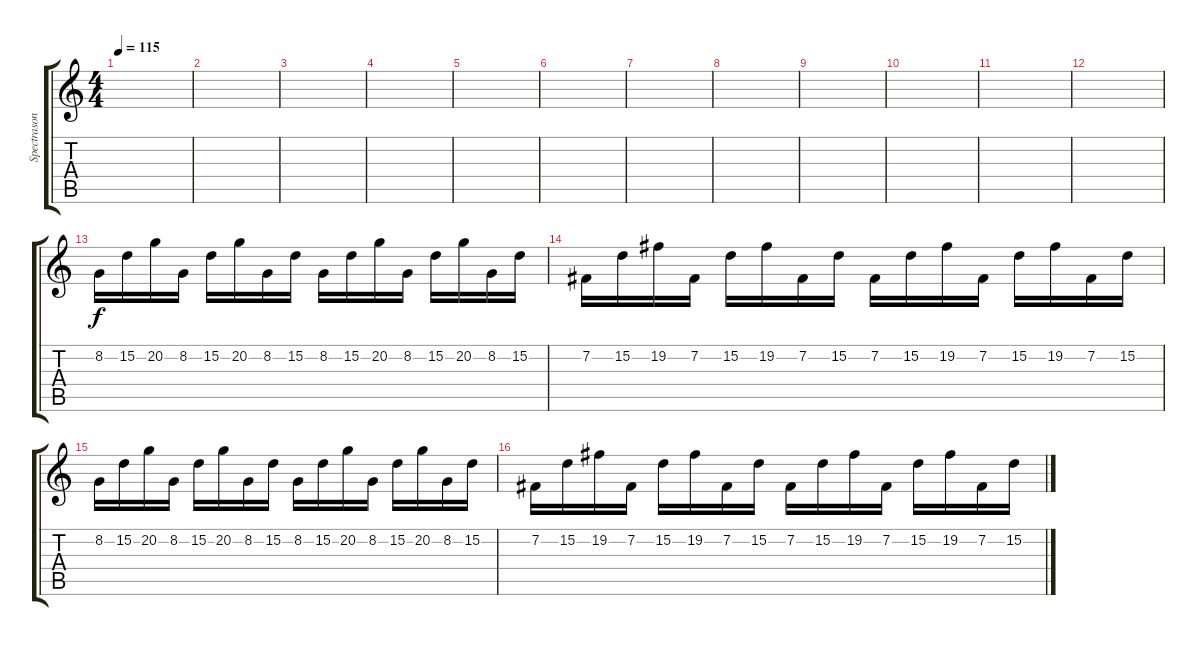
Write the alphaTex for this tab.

\track ("Spectrasonics Omnisphere" "Spectrason") {instrument stringensemble1}
\staff {score tabs}
\tuning (E4 B3 G3 D3 A2 E2) {hide}
\ts (4 4)
\tempo 115
\clef g2
\ks c
|
|
|
|
|
|
|
|
|
|
|
|
8.2.16{volume 12} 15.2.16 20.2.16 8.2.16 15.2.16 20.2.16 8.2.16 15.2.16 8.2.16 15.2.16 20.2.16 8.2.16 15.2.16 20.2.16 8.2.16 15.2.16 |
7.2.16 15.2.16 19.2.16 7.2.16 15.2.16 19.2.16 7.2.16 15.2.16 7.2.16 15.2.16 19.2.16 7.2.16 15.2.16 19.2.16 7.2.16 15.2.16 |
8.2.16 15.2.16 20.2.16 8.2.16 15.2.16 20.2.16 8.2.16 15.2.16 8.2.16 15.2.16 20.2.16 8.2.16 15.2.16 20.2.16 8.2.16 15.2.16 |
7.2.16 15.2.16 19.2.16 7.2.16 15.2.16 19.2.16 7.2.16 15.2.16 7.2.16 15.2.16 19.2.16 7.2.16 15.2.16 19.2.16 7.2.16 15.2.16
